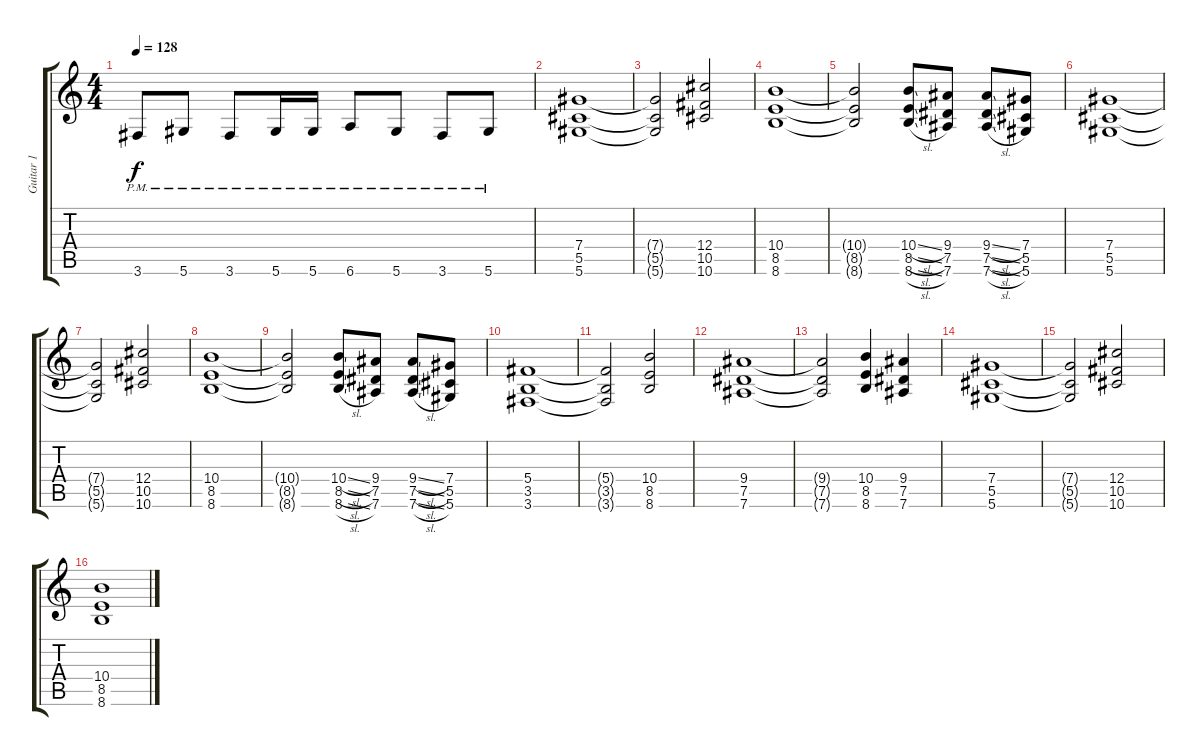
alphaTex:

\track ("Guitar 1" "Guitar 1") {instrument acousticguitarsteel}
\staff {score tabs}
\tuning (Eb4 Bb3 Gb3 Db3 Ab2 Eb2) {hide}
\ts (4 4)
\tempo 128
\clef g2
\ks c
3.6{pm}.8{dy f} 5.6{pm}.8 3.6{pm}.8 5.6{pm}.16 5.6{pm}.16 6.6{pm}.8 5.6{pm}.8 3.6{pm}.8 5.6{pm}.8 |
(7.4 5.5 5.6).1{volume 13} |
(7.4{t} 5.5{t} 5.6{t}).2 (12.4 10.5 10.6).2 |
(10.4 8.5 8.6).1 |
(10.4{t} 8.5{t} 8.6{t}).2 (10.4{sl} 8.5{sl} 8.6{sl}).8 (9.4 7.5 7.6).8 (9.4{sl} 7.5{sl} 7.6{sl}).8 (7.4 5.5 5.6).8 |
(7.4 5.5 5.6).1 |
(7.4{t} 5.5{t} 5.6{t}).2 (12.4 10.5 10.6).2 |
(10.4 8.5 8.6).1 |
(10.4{t} 8.5{t} 8.6{t}).2 (10.4{sl} 8.5{sl} 8.6{sl}).8 (9.4 7.5 7.6).8 (9.4{sl} 7.5{sl} 7.6{sl}).8 (7.4 5.5 5.6).8 |
(5.4 3.5 3.6).1 |
(5.4{t} 3.5{t} 3.6{t}).2 (10.4 8.5 8.6).2 |
(9.4 7.5 7.6).1 |
(9.4{t} 7.5{t} 7.6{t}).2 (10.4 8.5 8.6).4 (9.4 7.5 7.6).4 |
(7.4 5.5 5.6).1 |
(7.4{t} 5.5{t} 5.6{t}).2 (12.4 10.5 10.6).2 |
(10.4 8.5 8.6).1
